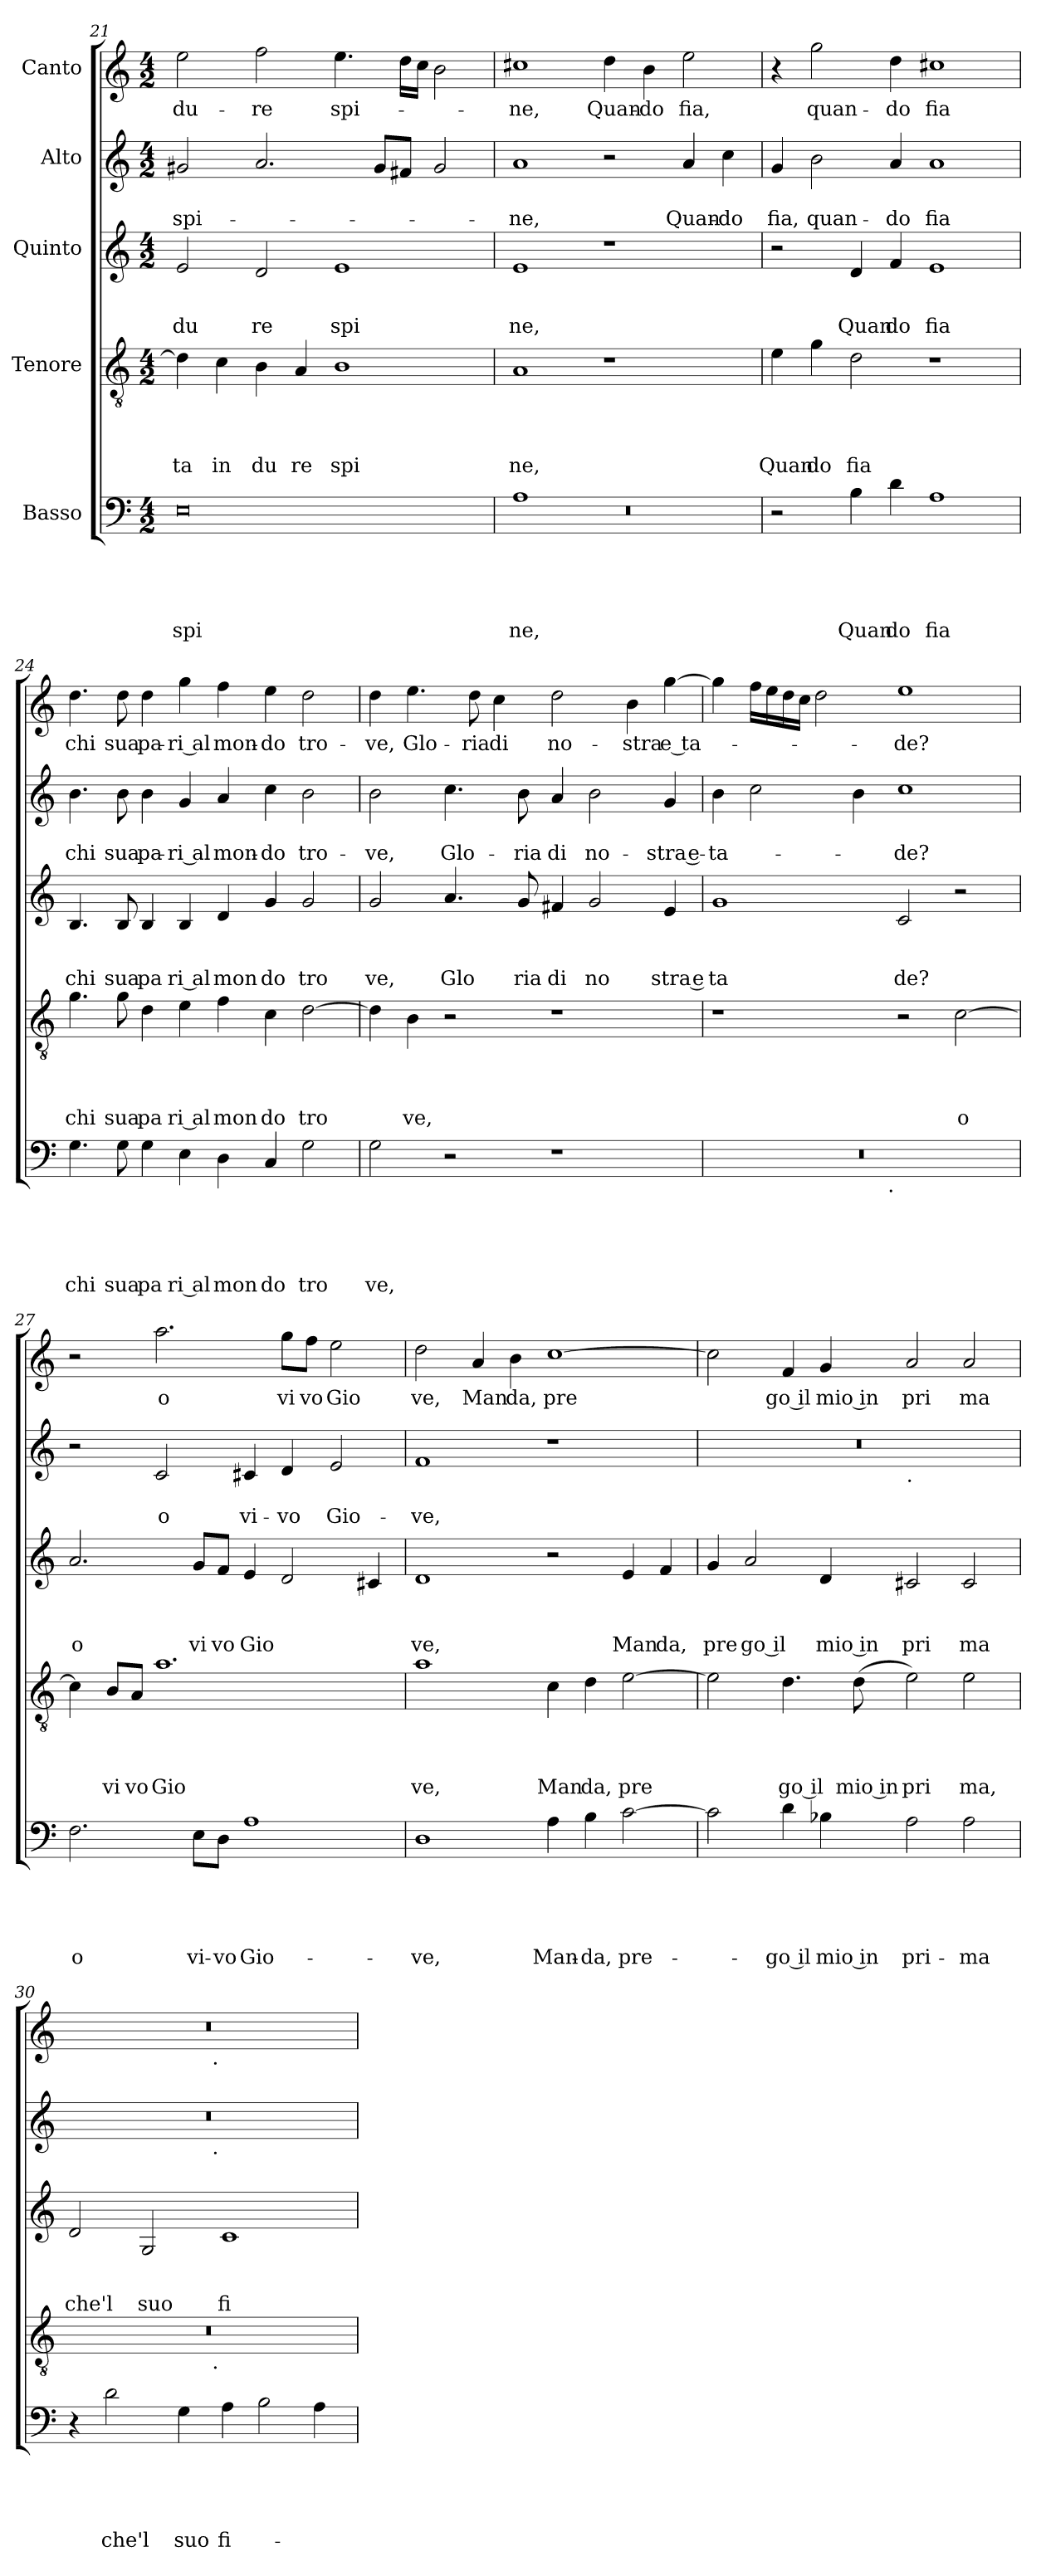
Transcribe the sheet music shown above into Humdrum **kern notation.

**kern	**text	**text	**text	**text	**text	**kern	**text	**text	**text	**text	**kern	**text	**text	**text	**kern	**text	**text	**kern	**text
*part5	*part5	*part5	*part5	*part5	*part5	*part4	*part4	*part4	*part4	*part4	*part3	*part3	*part3	*part3	*part2	*part2	*part2	*part1	*part1
*staff5	*staff5	*staff5	*staff5	*staff5	*staff5	*staff4	*staff4	*staff4	*staff4	*staff4	*staff3	*staff3	*staff3	*staff3	*staff2	*staff2	*staff2	*staff1	*staff1
*I"Basso	*	*	*	*	*	*I"Tenore	*	*	*	*	*I"Quinto	*	*	*	*I"Alto	*	*	*I"Canto	*
!!LO:LB:g=z
*clefF4	*	*	*	*	*	*clefGv2	*	*	*	*	*clefG2	*	*	*	*clefG2	*	*	*clefG2	*
*k[]	*	*	*	*	*	*k[]	*	*	*	*	*k[]	*	*	*	*k[]	*	*	*k[]	*
*C:	*	*	*	*	*	*C:	*	*	*	*	*C:	*	*	*	*C:	*	*	*C:	*
*M4/2	*	*	*	*	*	*M4/2	*	*	*	*	*M4/2	*	*	*	*M4/2	*	*	*M4/2	*
=21	=21	=21	=21	=21	=21	=21	=21	=21	=21	=21	=21	=21	=21	=21	=21	=21	=21	=21	=21
!	!	!	!	!	!LO:LY:b	!	!	!	!	!LO:LY:b	!	!	!	!LO:LY:b	!	!	!LO:LY:b	!	!LO:LY:b
0E	.	.	.	.	spi	4d\]	.	.	.	-ta	2e/	.	.	du	2g#X/	.	spi-	2ee\	du-
!	!	!	!	!	!	!	!	!	!	!LO:LY:b	!	!	!	!	!	!	!	!	!
.	.	.	.	.	.	4c\	.	.	.	in	.	.	.	.	.	.	.	.	.
!	!	!	!	!	!	!	!	!	!	!LO:LY:b	!	!	!	!LO:LY:b	!	!	!	!	!LO:LY:b
.	.	.	.	.	.	4B\	.	.	.	du	2d/	.	.	re	2.a/	.	.	2ff\	-re
!	!	!	!	!	!	!	!	!	!	!LO:LY:b	!	!	!	!	!	!	!	!	!
.	.	.	.	.	.	4A/	.	.	.	re	.	.	.	.	.	.	.	.	.
!	!	!	!	!	!	!	!	!	!	!LO:LY:b	!	!	!	!LO:LY:b	!	!	!	!	!LO:LY:b
.	.	.	.	.	.	1B	.	.	.	spi	1e	.	.	spi	.	.	.	4.ee\	spi-
.	.	.	.	.	.	.	.	.	.	.	.	.	.	.	8g#/L	.	.	.	.
.	.	.	.	.	.	.	.	.	.	.	.	.	.	.	8f#X/J	.	.	16dd\LL	.
.	.	.	.	.	.	.	.	.	.	.	.	.	.	.	.	.	.	16cc\JJ	.
.	.	.	.	.	.	.	.	.	.	.	.	.	.	.	2g#/	.	.	2b\	.
=22	=22	=22	=22	=22	=22	=22	=22	=22	=22	=22	=22	=22	=22	=22	=22	=22	=22	=22	=22
*^	*	*	*	*	*	*	*	*	*	*	*	*	*	*	*	*	*	*	*
*	*^	*	*	*	*	*	*	*	*	*	*	*	*	*	*	*	*	*	*	*
!	!	!LO:N:vis=1	!	!	!	!	!LO:LY:b	!	!	!	!	!LO:LY:b	!	!	!	!LO:LY:b	!	!	!LO:LY:b	!	!LO:LY:b
0ryy	1A	0r	.	.	.	.	ne,	1A	.	.	.	ne,	1e	.	.	ne,	1a	.	-ne,	1cc#X	-ne,
!	!	!	!	!	!	!	!	!	!	!	!	!	!	!	!	!	!	!	!	!	!LO:LY:b
.	1ryy	.	.	.	.	.	.	1r	.	.	.	.	1r	.	.	.	2r	.	.	4dd\	Quan-
!	!	!	!	!	!	!	!	!	!	!	!	!	!	!	!	!	!	!	!	!	!LO:LY:b
.	.	.	.	.	.	.	.	.	.	.	.	.	.	.	.	.	.	.	.	4b\	-do
!	!	!	!	!	!	!	!	!	!	!	!	!	!	!	!	!	!	!	!LO:LY:b	!	!LO:LY:b
.	.	.	.	.	.	.	.	.	.	.	.	.	.	.	.	.	4a/	.	Quan-	2ee\	fia,
!	!	!	!	!	!	!	!	!	!	!	!	!	!	!	!	!	!	!	!LO:LY:b	!	!
.	.	.	.	.	.	.	.	.	.	.	.	.	.	.	.	.	4cc\	.	-do	.	.
*v	*v	*v	*	*	*	*	*	*	*	*	*	*	*	*	*	*	*	*	*	*	*
=23	=23	=23	=23	=23	=23	=23	=23	=23	=23	=23	=23	=23	=23	=23	=23	=23	=23	=23	=23
!	!	!	!	!	!	!	!	!	!	!LO:LY:b	!	!	!	!	!	!	!LO:LY:b	!	!
2r	.	.	.	.	.	4e\	.	.	.	Quan	2r	.	.	.	4g/	.	fia,	4r	.
!	!	!	!	!	!	!	!	!	!	!LO:LY:b	!	!	!	!	!	!	!LO:LY:b	!	!LO:LY:b
.	.	.	.	.	.	4g\	.	.	.	do	.	.	.	.	2b\	.	quan-	2gg\	quan-
!	!	!	!	!	!LO:LY:b	!	!	!	!	!LO:LY:b	!	!	!	!LO:LY:b	!	!	!	!	!
4B\	.	.	.	.	Quan	2d\	.	.	.	fia	4d/	.	.	Quan	.	.	.	.	.
!	!	!	!	!	!LO:LY:b	!	!	!	!	!	!	!	!	!LO:LY:b	!	!	!LO:LY:b	!	!LO:LY:b
4d\	.	.	.	.	do	.	.	.	.	.	4f/	.	.	do	4a/	.	-do	4dd\	-do
!	!	!	!	!	!LO:LY:b	!	!	!	!	!	!	!	!	!LO:LY:b	!	!	!LO:LY:b	!	!LO:LY:b
1A	.	.	.	.	fia	1r	.	.	.	.	1e	.	.	fia	1a	.	fia	1cc#X	fia
=24	=24	=24	=24	=24	=24	=24	=24	=24	=24	=24	=24	=24	=24	=24	=24	=24	=24	=24	=24
!	!	!	!	!	!LO:LY:b	!	!	!	!	!LO:LY:b	!	!	!	!LO:LY:b	!	!	!LO:LY:b	!	!LO:LY:b
4.G\	.	.	.	.	chi	4.g\	.	.	.	chi	4.B/	.	.	chi	4.b\	.	chi	4.dd\	chi
!	!	!	!	!	!LO:LY:b	!	!	!	!	!LO:LY:b	!	!	!	!LO:LY:b	!	!	!LO:LY:b	!	!LO:LY:b
8G\	.	.	.	.	sua	8g\	.	.	.	sua	8B/	.	.	sua	8b\	.	sua	8dd\	sua
!	!	!	!	!	!LO:LY:b	!	!	!	!	!LO:LY:b	!	!	!	!LO:LY:b	!	!	!LO:LY:b	!	!LO:LY:b
4G\	.	.	.	.	pa	4d\	.	.	.	pa	4B/	.	.	pa	4b\	.	pa-	4dd\	pa-
!	!	!	!	!	!LO:LY:b:rj	!	!	!	!	!LO:LY:b:rj	!	!	!	!LO:LY:b:rj	!	!	!LO:LY:b:rj	!	!LO:LY:b:rj
(4E\	.	.	.	.	ri al	4e\	.	.	.	ri al	4B/	.	.	ri al	4g/	.	-ri al	4gg\	-ri al
!	!	!	!	!	!LO:LY:b	!	!	!	!	!LO:LY:b	!	!	!	!LO:LY:b	!	!	!LO:LY:b	!	!LO:LY:b
4D\	.	.	.	.	mon	4f\	.	.	.	mon	4d/	.	.	mon	4a/	.	mon-	4ff\	mon-
!	!	!	!	!	!LO:LY:b	!	!	!	!	!LO:LY:b	!	!	!	!LO:LY:b	!	!	!LO:LY:b	!	!LO:LY:b
4C/	.	.	.	.	do	4c\	.	.	.	do	4g/	.	.	do	4cc\	.	-do	4ee\	-do
!	!	!	!	!	!LO:LY:b	!	!	!	!	!LO:LY:b	!	!	!	!LO:LY:b	!	!	!LO:LY:b	!	!LO:LY:b
2G\	.	.	.	.	tro	[>2d\	.	.	.	tro	2g/	.	.	tro	2b\	.	tro-	2dd\	tro-
=25	=25	=25	=25	=25	=25	=25	=25	=25	=25	=25	=25	=25	=25	=25	=25	=25	=25	=25	=25
!	!	!	!	!	!LO:LY:b	!	!	!	!	!	!	!	!	!LO:LY:b	!	!	!LO:LY:b	!	!LO:LY:b
2G\	.	.	.	.	ve,	4d\]	.	.	.	.	2g/	.	.	ve,	2b\	.	-ve,	4dd\	-ve,
!	!	!	!	!	!	!	!	!	!	!LO:LY:b	!	!	!	!	!	!	!	!	!LO:LY:b
.	.	.	.	.	.	4B\	.	.	.	ve,	.	.	.	.	.	.	.	4.ee\	Glo-
!	!	!	!	!	!	!	!	!	!	!	!	!	!	!LO:LY:b	!	!	!LO:LY:b	!	!
2r	.	.	.	.	.	2r	.	.	.	.	4.a/	.	.	Glo	4.cc\	.	Glo-	.	.
!	!	!	!	!	!	!	!	!	!	!	!	!	!	!	!	!	!	!	!LO:LY:b
.	.	.	.	.	.	.	.	.	.	.	.	.	.	.	.	.	.	8dd\	-ria
!	!	!	!	!	!	!	!	!	!	!	!	!	!	!	!	!	!	!	!LO:LY:b
.	.	.	.	.	.	.	.	.	.	.	.	.	.	.	.	.	.	4cc\	di
!	!	!	!	!	!	!	!	!	!	!	!	!	!	!LO:LY:b	!	!	!LO:LY:b	!	!
.	.	.	.	.	.	.	.	.	.	.	8g/	.	.	ria	8b\	.	-ria	.	.
!	!	!	!	!	!	!	!	!	!	!	!	!	!	!LO:LY:b	!	!	!LO:LY:b	!	!LO:LY:b
1r	.	.	.	.	.	1r	.	.	.	.	4f#X/	.	.	di	4a/	.	di	2dd\	no-
!	!	!	!	!	!	!	!	!	!	!	!	!	!	!LO:LY:b	!	!	!LO:LY:b	!	!
.	.	.	.	.	.	.	.	.	.	.	2g/	.	.	no	2b\	.	no-	.	.
!	!	!	!	!	!	!	!	!	!	!	!	!	!	!	!	!	!	!	!LO:LY:b
.	.	.	.	.	.	.	.	.	.	.	.	.	.	.	.	.	.	4b\	-stra
!	!	!	!	!	!	!	!	!	!	!	!	!	!	!LO:LY:b	!	!	!LO:LY:b	!	!LO:LY:b:rj
.	.	.	.	.	.	.	.	.	.	.	4e/	.	.	stra e	(4g/	.	-stra e-	[>4gg\	e ta-
!!LO:PB:g=z
=26	=26	=26	=26	=26	=26	=26	=26	=26	=26	=26	=26	=26	=26	=26	=26	=26	=26	=26	=26
!	!	!	!	!	!	!	!	!	!	!	!	!	!	!LO:LY:b	!	!	!LO:LY:b	!	!
*^	*	*	*	*	*	*	*	*	*	*	*	*	*	*	*	*	*	*	*
0r	2ryy	.	.	.	.	.	1r	.	.	.	.	1g	.	.	ta	4b\	.	-ta-	4gg\]	.
.	.	.	.	.	.	.	.	.	.	.	.	.	.	.	.	2cc\	.	.	16ff\LL	.
.	.	.	.	.	.	.	.	.	.	.	.	.	.	.	.	.	.	.	16ee\	.
.	.	.	.	.	.	.	.	.	.	.	.	.	.	.	.	.	.	.	16dd\	.
.	.	.	.	.	.	.	.	.	.	.	.	.	.	.	.	.	.	.	16cc\JJ	.
.	4...ryy	.	.	.	.	.	.	.	.	.	.	.	.	.	.	.	.	.	2dd\	.
.	.	.	.	.	.	.	.	.	.	.	.	.	.	.	.	4b\	.	.	.	.
!	!LO:TX:b:t=.	!	!	!	!	!	!	!	!	!	!	!	!	!	!	!	!	!	!	!
.	1ryy	.	.	.	.	.	.	.	.	.	.	.	.	.	.	.	.	.	.	.
!	!	!	!	!	!	!	!	!	!	!	!	!	!	!	!LO:LY:b	!	!	!LO:LY:b	!	!LO:LY:b
.	.	.	.	.	.	.	2r	.	.	.	.	2c/	.	.	de?	1cc	.	-de?	1ee	-de?
!	!	!	!	!	!	!	!	!	!	!	!LO:LY:b	!	!	!	!	!	!	!	!	!
.	.	.	.	.	.	.	[>2c\	.	.	.	o	2r	.	.	.	.	.	.	.	.
.	32ryy	.	.	.	.	.	.	.	.	.	.	.	.	.	.	.	.	.	.	.
=27	=27	=27	=27	=27	=27	=27	=27	=27	=27	=27	=27	=27	=27	=27	=27	=27	=27	=27	=27	=27
!	!	!	!	!	!	!LO:LY:b	!	!	!	!	!	!	!	!	!LO:LY:b	!	!	!	!	!
*v	*v	*	*	*	*	*	*	*	*	*	*	*	*	*	*	*	*	*	*	*
2.F\	.	.	.	.	o	4c\]	.	.	.	.	2.a/	.	.	o	2r	.	.	2r	.
!	!	!	!	!	!	!	!	!	!	!LO:LY:b	!	!	!	!	!	!	!	!	!
.	.	.	.	.	.	8B/L	.	.	.	vi	.	.	.	.	.	.	.	.	.
!	!	!	!	!	!	!	!	!	!	!LO:LY:b	!	!	!	!	!	!	!	!	!
.	.	.	.	.	.	8A/J	.	.	.	vo	.	.	.	.	.	.	.	.	.
!	!	!	!	!	!	!	!	!	!	!LO:LY:b	!	!	!	!	!	!	!LO:LY:b	!	!LO:LY:b
.	.	.	.	.	.	1.a	.	.	.	Gio	.	.	.	.	2c/	.	o	2.aa\	o
!	!	!	!	!	!LO:LY:b	!	!	!	!	!	!	!	!	!LO:LY:b	!	!	!	!	!
8E\L	.	.	.	.	vi-	.	.	.	.	.	8g/L	.	.	vi	.	.	.	.	.
!	!	!	!	!	!LO:LY:b	!	!	!	!	!	!	!	!	!LO:LY:b	!	!	!	!	!
8D\J	.	.	.	.	-vo	.	.	.	.	.	8f/J	.	.	vo	.	.	.	.	.
!	!	!	!	!	!LO:LY:b	!	!	!	!	!	!	!	!	!LO:LY:b	!	!	!LO:LY:b	!	!
1A	.	.	.	.	Gio-	.	.	.	.	.	4e/	.	.	Gio	4c#X/	.	vi-	.	.
!	!	!	!	!	!	!	!	!	!	!	!	!	!	!	!	!	!LO:LY:b	!	!LO:LY:b
.	.	.	.	.	.	.	.	.	.	.	2d/	.	.	.	4d/	.	-vo	8gg\L	vi
!	!	!	!	!	!	!	!	!	!	!	!	!	!	!	!	!	!	!	!LO:LY:b
.	.	.	.	.	.	.	.	.	.	.	.	.	.	.	.	.	.	8ff\J	vo
!	!	!	!	!	!	!	!	!	!	!	!	!	!	!	!	!	!LO:LY:b	!	!LO:LY:b
.	.	.	.	.	.	.	.	.	.	.	.	.	.	.	2e/	.	Gio-	2ee\	Gio
.	.	.	.	.	.	.	.	.	.	.	4c#X/	.	.	.	.	.	.	.	.
=28	=28	=28	=28	=28	=28	=28	=28	=28	=28	=28	=28	=28	=28	=28	=28	=28	=28	=28	=28
!	!	!	!	!	!LO:LY:b	!	!	!	!	!LO:LY:b	!	!	!	!LO:LY:b	!	!	!LO:LY:b	!	!LO:LY:b
1D	.	.	.	.	-ve,	1a	.	.	.	ve,	1d	.	.	ve,	1f	.	-ve,	2dd\	ve,
!	!	!	!	!	!	!	!	!	!	!	!	!	!	!	!	!	!	!	!LO:LY:b
.	.	.	.	.	.	.	.	.	.	.	.	.	.	.	.	.	.	4a/	Man
!	!	!	!	!	!	!	!	!	!	!	!	!	!	!	!	!	!	!	!LO:LY:b
.	.	.	.	.	.	.	.	.	.	.	.	.	.	.	.	.	.	4b\	da,
!	!	!	!	!	!LO:LY:b	!	!	!	!	!LO:LY:b	!	!	!	!	!	!	!	!	!LO:LY:b
4A\	.	.	.	.	Man-	4c\	.	.	.	Man	2r	.	.	.	1r	.	.	[>1cc	pre
!	!	!	!	!	!LO:LY:b	!	!	!	!	!LO:LY:b	!	!	!	!	!	!	!	!	!
4B\	.	.	.	.	-da,	4d\	.	.	.	da,	.	.	.	.	.	.	.	.	.
!	!	!	!	!	!LO:LY:b	!	!	!	!	!LO:LY:b	!	!	!	!LO:LY:b	!	!	!	!	!
[>2c\	.	.	.	.	pre-	[>2e\	.	.	.	pre	4e/	.	.	Man	.	.	.	.	.
!	!	!	!	!	!	!	!	!	!	!	!	!	!	!LO:LY:b	!	!	!	!	!
.	.	.	.	.	.	.	.	.	.	.	4f/	.	.	da,	.	.	.	.	.
=29	=29	=29	=29	=29	=29	=29	=29	=29	=29	=29	=29	=29	=29	=29	=29	=29	=29	=29	=29
!	!	!	!	!	!	!	!	!	!	!	!	!	!	!LO:LY:b	!	!	!	!	!
*	*	*	*	*	*	*	*	*	*	*	*	*	*	*	*^	*	*	*	*
2c\]	.	.	.	.	.	2e\]	.	.	.	.	4g/	.	.	pre	0r	1ryy	.	.	2cc\]	.
!	!	!	!	!	!	!	!	!	!	!	!	!	!	!LO:LY:b:rj	!	!	!	!	!	!
.	.	.	.	.	.	.	.	.	.	.	2a/	.	.	go il	.	.	.	.	.	.
!	!	!	!	!	!LO:LY:b:rj	!	!	!	!	!LO:LY:b:rj	!	!	!	!	!	!	!	!	!	!LO:LY:b:rj
4d\	.	.	.	.	-go il	4.d\	.	.	.	go il	.	.	.	.	.	.	.	.	4f/	go il
!	!	!	!	!	!LO:LY:b:rj	!	!	!	!	!	!	!	!	!LO:LY:b:rj	!	!	!	!	!	!LO:LY:b:rj
4B-X\	.	.	.	.	mio in	.	.	.	.	.	4d/	.	.	mio in	.	.	.	.	4g/	mio in
!	!	!	!	!	!	!	!	!	!	!LO:LY:b:rj	!	!	!	!	!	!	!	!	!	!
.	.	.	.	.	.	(<8d\	.	.	.	mio in	.	.	.	.	.	.	.	.	.	.
!	!	!	!	!	!	!	!	!	!	!	!	!	!	!	!	!LO:TX:b:t=.	!	!	!	!
!	!	!	!	!	!LO:LY:b	!	!	!	!	!LO:LY:b	!	!	!	!LO:LY:b	!	!	!	!	!	!LO:LY:b
2A\	.	.	.	.	pri-	2e\)	.	.	.	pri	2c#X/	.	.	pri	.	1ryy	.	.	2a/	pri
!	!	!	!	!	!LO:LY:b	!	!	!	!	!LO:LY:b	!	!	!	!LO:LY:b	!	!	!	!	!	!LO:LY:b
2A\	.	.	.	.	-ma	2e\	.	.	.	ma,	2c#/	.	.	ma	.	.	.	.	2a/	ma
=30	=30	=30	=30	=30	=30	=30	=30	=30	=30	=30	=30	=30	=30	=30	=30	=30	=30	=30	=30	=30
!	!	!	!	!	!	!	!	!	!	!	!	!	!	!LO:LY:b	!	!	!	!	!	!
*	*	*	*	*	*	*^	*	*	*	*	*	*	*	*	*	*	*	*	*^	*
4r	.	.	.	.	.	0r	2ryy	.	.	.	.	2d/	.	.	che'l	0r	2ryy	.	.	0r	2ryy	.
!	!	!	!	!	!LO:LY:b	!	!	!	!	!	!	!	!	!	!	!	!	!	!	!	!	!
2d\	.	.	.	.	che'l	.	.	.	.	.	.	.	.	.	.	.	.	.	.	.	.	.
!	!	!	!	!	!	!	!	!	!	!	!	!	!	!	!LO:LY:b	!	!	!	!	!	!	!
.	.	.	.	.	.	.	4...ryy	.	.	.	.	2G/	.	.	suo	.	4...ryy	.	.	.	4...ryy	.
!	!	!	!	!	!LO:LY:b	!	!	!	!	!	!	!	!	!	!	!	!	!	!	!	!	!
4G\	.	.	.	.	suo	.	.	.	.	.	.	.	.	.	.	.	.	.	.	.	.	.
!	!	!	!	!	!	!	!	!	!	!	!	!	!	!	!	!	!	!	!	!	!LO:TX:b:t=.	!
!	!	!	!	!	!	!	!	!	!	!	!	!	!	!	!	!	!LO:TX:b:t=.	!	!	!	!	!
!	!	!	!	!	!	!	!LO:TX:b:t=.	!	!	!	!	!	!	!	!	!	!	!	!	!	!	!
.	.	.	.	.	.	.	1ryy	.	.	.	.	.	.	.	.	.	1ryy	.	.	.	1ryy	.
!	!	!	!	!	!LO:LY:b	!	!	!	!	!	!	!	!	!	!LO:LY:b	!	!	!	!	!	!	!
4A\	.	.	.	.	fi-	.	.	.	.	.	.	1c	.	.	fi	.	.	.	.	.	.	.
2B\	.	.	.	.	.	.	.	.	.	.	.	.	.	.	.	.	.	.	.	.	.	.
4A\	.	.	.	.	.	.	.	.	.	.	.	.	.	.	.	.	.	.	.	.	.	.
.	.	.	.	.	.	.	32ryy	.	.	.	.	.	.	.	.	.	32ryy	.	.	.	32ryy	.
*	*	*	*	*	*	*	*	*	*	*	*	*	*	*	*	*v	*v	*	*	*	*	*
*	*	*	*	*	*	*v	*v	*	*	*	*	*	*	*	*	*	*	*	*v	*v	*
=	=	=	=	=	=	=	=	=	=	=	=	=	=	=	=	=	=	=	=
*-	*-	*-	*-	*-	*-	*-	*-	*-	*-	*-	*-	*-	*-	*-	*-	*-	*-	*-	*-
